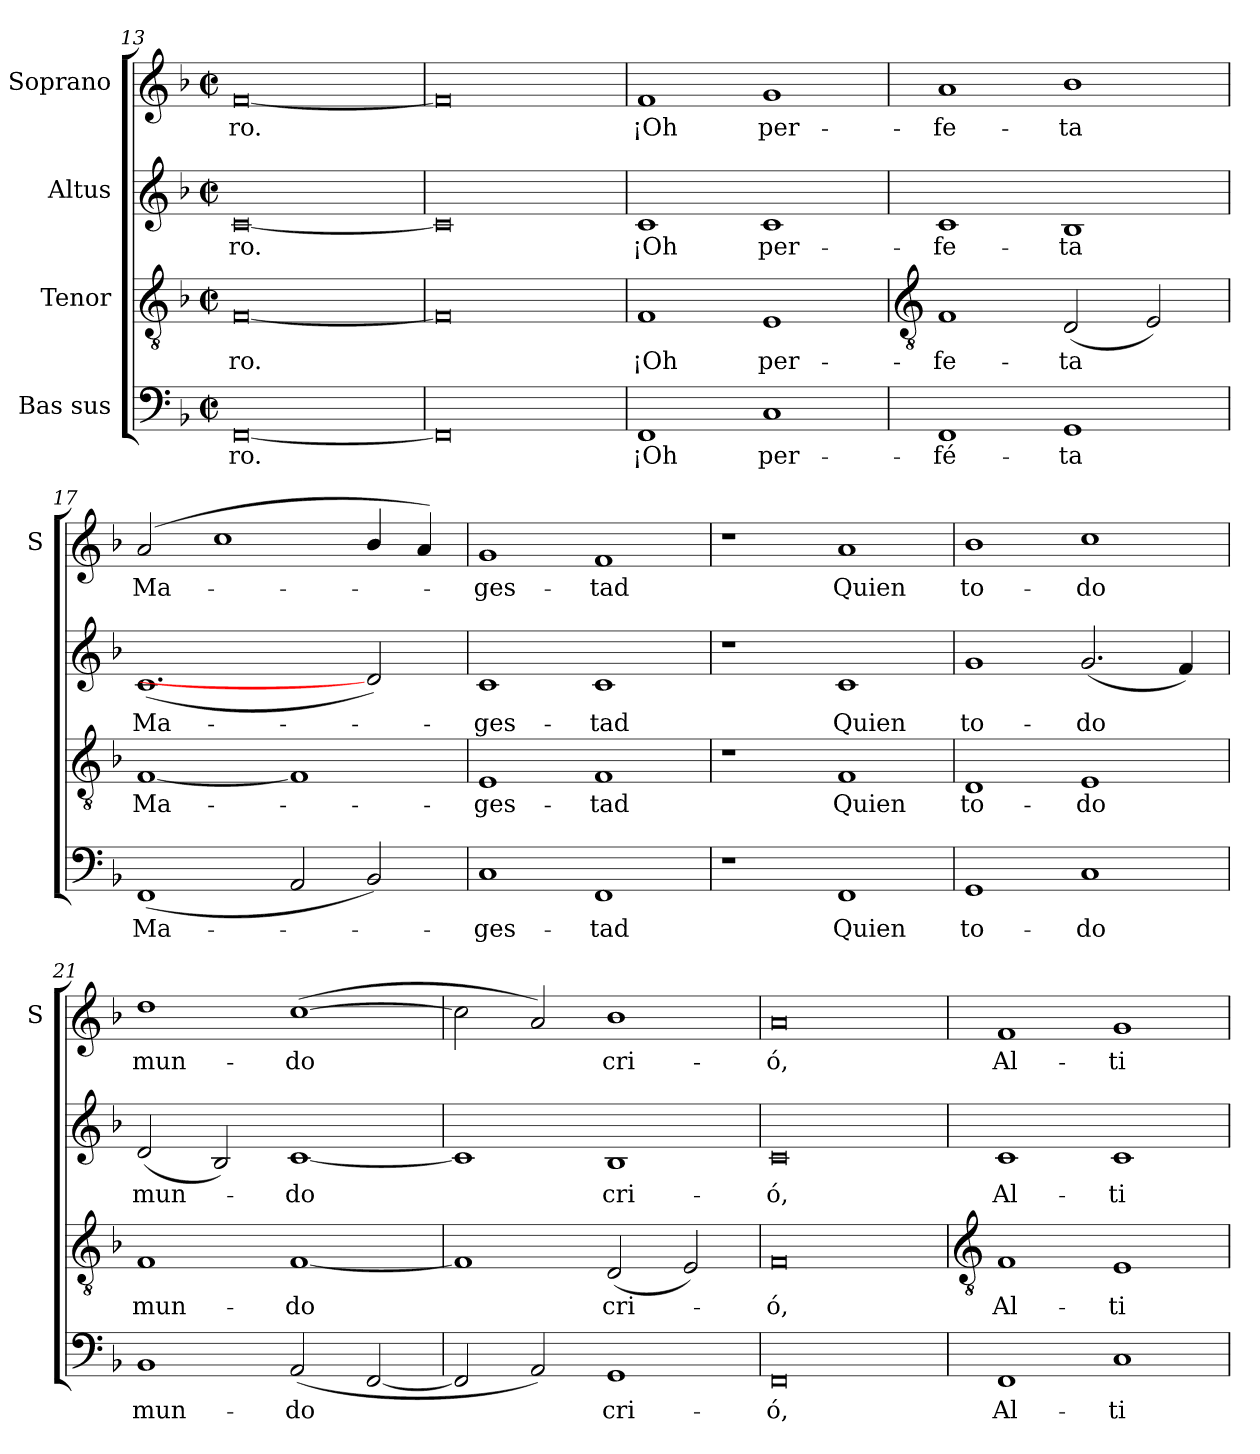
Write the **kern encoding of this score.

**kern	**text	**kern	**text	**kern	**text	**kern	**text
*part4	*part4	*part3	*part3	*part2	*part2	*part1	*part1
*staff4	*staff4	*staff3	*staff3	*staff2	*staff2	*staff1	*staff1
*I"Bas sus	*	*I"Tenor	*	*I"Altus	*	*I"Soprano	*
*	*	*	*	*	*	*I'S	*
*clefF4	*	*clefGv2	*	*clefG2	*	*clefG2	*
*k[b-]	*	*k[b-]	*	*k[b-]	*	*k[b-]	*
*F:	*	*F:	*	*F:	*	*F:	*
*M4/2	*	*M4/2	*	*M4/2	*	*M4/2	*
*met(c|)	*	*met(c|)	*	*met(c|)	*	*met(c|)	*
=13	=13	=13	=13	=13	=13	=13	=13
!	!LO:LY:b	!	!LO:LY:b	!	!LO:LY:b	!	!LO:LY:b
[0FF	ro.	[0F	ro.	[0c	-ro.	[0f	ro.
=14	=14	=14	=14	=14	=14	=14	=14
0FF]	.	0F]	.	0c]	.	0f]	.
=15	=15	=15	=15	=15	=15	=15	=15
!	!LO:LY:b	!	!LO:LY:b	!	!LO:LY:b	!	!LO:LY:b
1FF	¡Oh	1F	¡Oh	1c	¡Oh	1f	¡Oh
!	!LO:LY:b	!	!LO:LY:b	!	!LO:LY:b	!	!LO:LY:b
1C	per-	1E	per-	1c	per-	1g	per-
!!LO:LB:g=z
=16	=16	=16	=16	=16	=16	=16	=16
*	*	*clefGv2	*	*	*	*	*
!	!LO:LY:b	!	!LO:LY:b	!	!LO:LY:b	!	!LO:LY:b
1FF	-fé-	1F	-fe-	1c	-fe-	1a	-fe-
!	!LO:LY:b	!	!LO:LY:b	!	!LO:LY:b	!	!LO:LY:b
1GG	-ta	(<2D	-ta	1B-	-ta	1b-	-ta
.	.	2E)	.	.	.	.	.
=17	=17	=17	=17	=17	=17	=17	=17
!	!LO:LY:b	!	!LO:LY:b	!	!LO:LY:b	!	!LO:LY:b
(<1FF	Ma-	[1F	Ma-	(<1.c	Ma-	(<2a	Ma-
.	.	.	.	.	.	1cc	.
2AA	.	1F]	.	.	.	.	.
2BB-)	.	.	.	2d])	.	4b-/	.
.	.	.	.	.	.	4a)	.
=18	=18	=18	=18	=18	=18	=18	=18
!	!LO:LY:b	!	!LO:LY:b	!	!LO:LY:b	!	!LO:LY:b
1C	ges-	1E	ges-	1c	ges-	1g	ges-
!	!LO:LY:b	!	!LO:LY:b	!	!LO:LY:b	!	!LO:LY:b
1FF	-tad	1F	-tad	1c	-tad	1f	-tad
=19	=19	=19	=19	=19	=19	=19	=19
1r	.	1r	.	1r	.	1r	.
!	!LO:LY:b	!	!LO:LY:b	!	!LO:LY:b	!	!LO:LY:b
1FF	Quien	1F	Quien	1c	Quien	1a	Quien
=20	=20	=20	=20	=20	=20	=20	=20
!	!LO:LY:b	!	!LO:LY:b	!	!LO:LY:b	!	!LO:LY:b
1GG	to-	1D	to-	1g	to-	1b-	to-
!	!LO:LY:b	!	!LO:LY:b	!	!LO:LY:b	!	!LO:LY:b
1C	-do	1E	-do	(<2.g	-do	1cc	-do
.	.	.	.	4f)	.	.	.
=21	=21	=21	=21	=21	=21	=21	=21
!	!LO:LY:b	!	!LO:LY:b	!	!LO:LY:b	!	!LO:LY:b
1BB-	mun-	1F	mun-	(<2d	mun-	1dd	mun-
.	.	.	.	2B-)	.	.	.
!	!LO:LY:b	!	!LO:LY:b	!	!LO:LY:b	!	!LO:LY:b
(<2AA	-do	[1F	-do	[1c	do	(>[1cc	-do
[2FF	.	.	.	.	.	.	.
=22	=22	=22	=22	=22	=22	=22	=22
2FF]	.	1F]	.	1c]	.	2cc]	.
2AA)	.	.	.	.	.	2a)	.
!	!LO:LY:b	!	!LO:LY:b	!	!LO:LY:b	!	!LO:LY:b
1GG	cri-	(<2D	cri-	1B-	cri-	1b-	cri-
.	.	2E)	.	.	.	.	.
=23	=23	=23	=23	=23	=23	=23	=23
!	!LO:LY:b	!	!LO:LY:b	!	!LO:LY:b	!	!LO:LY:b
0FF	-ó,	0F	ó,	0c	-ó,	0a	-ó,
!!LO:LB:g=z
=24	=24	=24	=24	=24	=24	=24	=24
*	*	*clefGv2	*	*	*	*	*
!	!LO:LY:b	!	!LO:LY:b	!	!LO:LY:b	!	!LO:LY:b
1FF	Al-	1F	Al-	1c	Al-	1f	Al-
!	!LO:LY:b	!	!LO:LY:b	!	!LO:LY:b	!	!LO:LY:b
1C	-ti-	1E	-ti-	1c	-ti-	1g	-ti-
=	=	=	=	=	=	=	=
*-	*-	*-	*-	*-	*-	*-	*-
